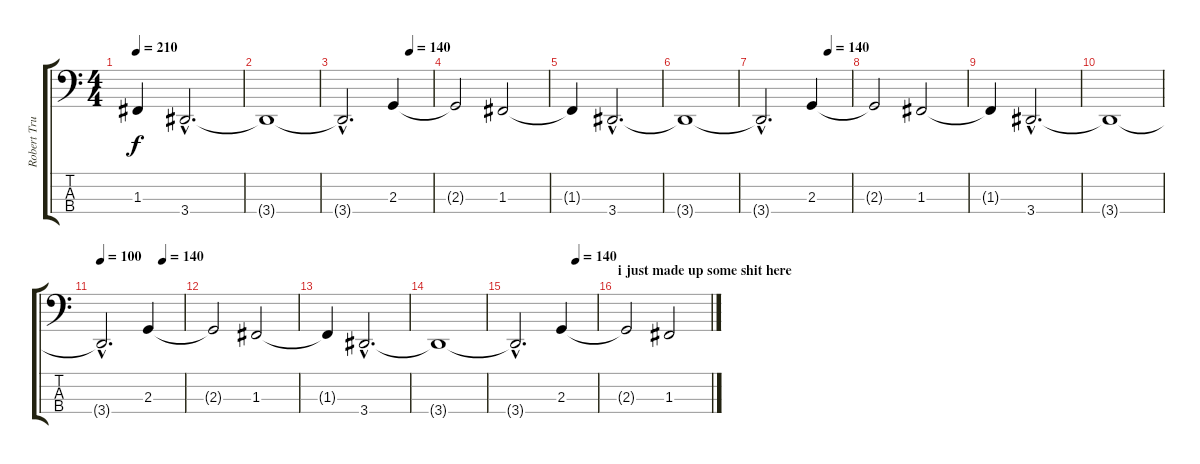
\track ("Robert Trujillo" "Robert Tru") {instrument slapbass2}
\staff {score tabs}
\tuning (Eb2 Bb1 F1 C1) {hide}
\ts (4 4)
\tempo 210
\clef f4
\ks c
1.3{t}.4{dy f} 3.4{hac}.2{d} |
3.4{t}.1 |
\tempo (140 0.75)
3.4{hac t}.2{d} 2.3.4 |
2.3{t}.2 1.3.2 |
1.3{t}.4 3.4{hac}.2{d} |
3.4{t}.1 |
\tempo (140 0.75)
3.4{hac t}.2{d} 2.3.4 |
2.3{t}.2 1.3.2 |
1.3{t}.4 3.4{hac}.2{d} |
3.4{t}.1 |
\tempo (140 0.75)
\tempo 100
3.4{hac t}.2{d} 2.3.4 |
2.3{t}.2 1.3.2 |
1.3{t}.4 3.4{hac}.2{d} |
3.4{t}.1 |
\tempo (140 0.75)
3.4{hac t}.2{d} 2.3.4 |
\section ("" "i just made up some shit here")
2.3{t}.2 1.3.2
